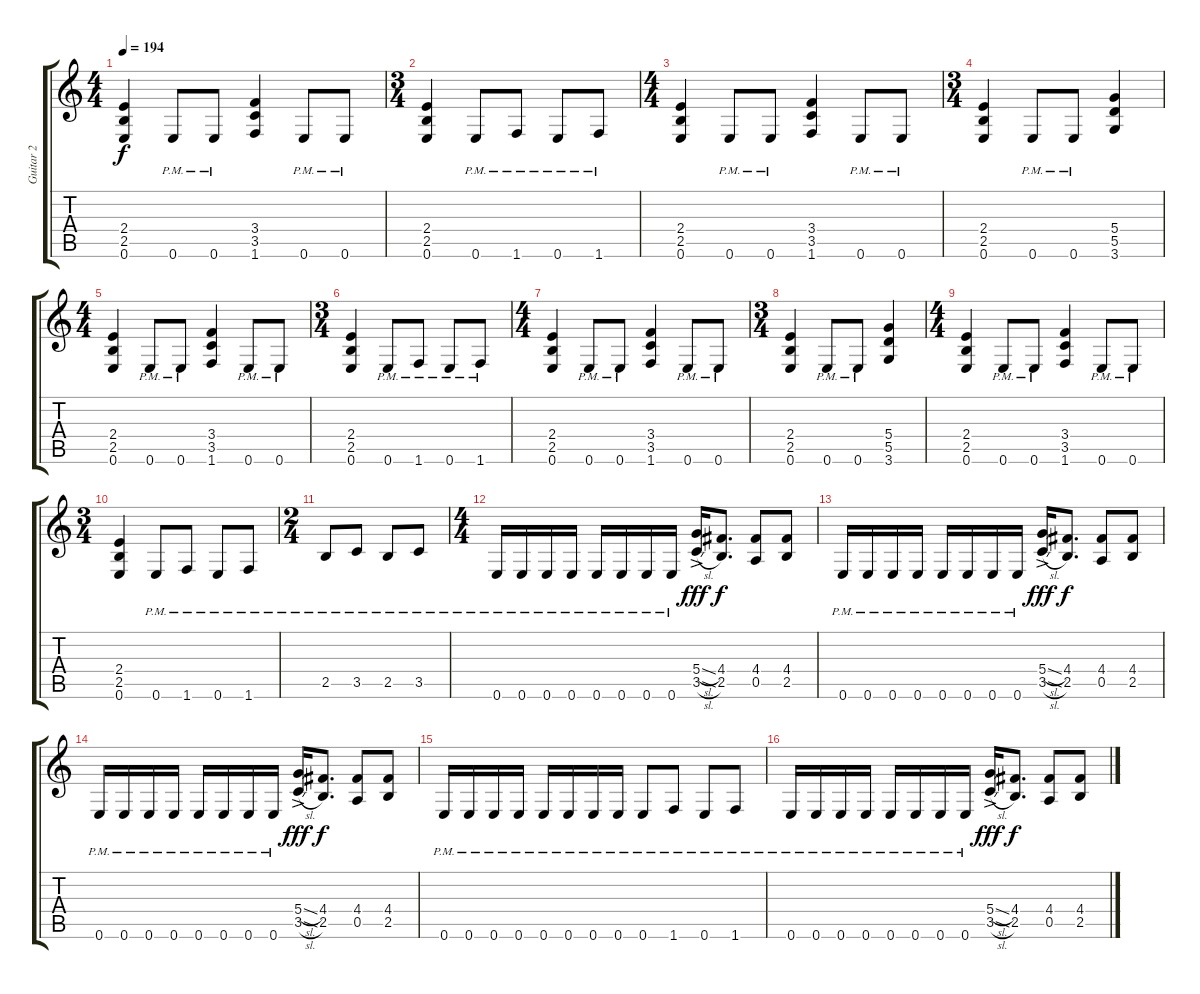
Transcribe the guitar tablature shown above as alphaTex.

\track ("Guitar 2" "Guitar 2") {instrument distortionguitar}
\staff {score tabs}
\tuning (E4 B3 G3 D3 A2 E2) {hide}
\ts (4 4)
\tempo 194
\clef g2
\ks c
(2.4 2.5 0.6).4{dy f} 0.6{pm}.8 0.6{pm}.8 (3.4 3.5 1.6).4 0.6{pm}.8 0.6{pm}.8 |
\ts (3 4)
(2.4 2.5 0.6).4 0.6{pm}.8 1.6{pm}.8 0.6{pm}.8 1.6{pm}.8 |
\ts (4 4)
(2.4 2.5 0.6).4 0.6{pm}.8 0.6{pm}.8 (3.4 3.5 1.6).4 0.6{pm}.8 0.6{pm}.8 |
\ts (3 4)
(2.4 2.5 0.6).4 0.6{pm}.8 0.6{pm}.8 (5.4 5.5 3.6).4 |
\ts (4 4)
(2.4 2.5 0.6).4 0.6{pm}.8 0.6{pm}.8 (3.4 3.5 1.6).4 0.6{pm}.8 0.6{pm}.8 |
\ts (3 4)
(2.4 2.5 0.6).4 0.6{pm}.8 1.6{pm}.8 0.6{pm}.8 1.6{pm}.8 |
\ts (4 4)
(2.4 2.5 0.6).4 0.6{pm}.8 0.6{pm}.8 (3.4 3.5 1.6).4 0.6{pm}.8 0.6{pm}.8 |
\ts (3 4)
(2.4 2.5 0.6).4 0.6{pm}.8 0.6{pm}.8 (5.4 5.5 3.6).4 |
\ts (4 4)
(2.4 2.5 0.6).4 0.6{pm}.8 0.6{pm}.8 (3.4 3.5 1.6).4 0.6{pm}.8 0.6{pm}.8 |
\ts (3 4)
(2.4 2.5 0.6).4 0.6{pm}.8 1.6{pm}.8 0.6{pm}.8 1.6{pm}.8 |
\ts (2 4)
2.5{pm}.8 3.5{pm}.8 2.5{pm}.8 3.5{pm}.8 |
\ts (4 4)
0.6{pm}.16 0.6{pm}.16 0.6{pm}.16 0.6{pm}.16 0.6{pm}.16 0.6{pm}.16 0.6{pm}.16 0.6{pm}.16 (5.4{sl ac} 3.5{sl ac}).16{dy fff} (4.4 2.5).8{d dy f} (4.4 0.5).8 (4.4 2.5).8 |
0.6{pm}.16 0.6{pm}.16 0.6{pm}.16 0.6{pm}.16 0.6{pm}.16 0.6{pm}.16 0.6{pm}.16 0.6{pm}.16 (5.4{sl ac} 3.5{sl ac}).16{dy fff} (4.4 2.5).8{d dy f} (4.4 0.5).8 (4.4 2.5).8 |
0.6{pm}.16 0.6{pm}.16 0.6{pm}.16 0.6{pm}.16 0.6{pm}.16 0.6{pm}.16 0.6{pm}.16 0.6{pm}.16 (5.4{sl ac} 3.5{sl ac}).16{dy fff} (4.4 2.5).8{d dy f} (4.4 0.5).8 (4.4 2.5).8 |
0.6{pm}.16 0.6{pm}.16 0.6{pm}.16 0.6{pm}.16 0.6{pm}.16 0.6{pm}.16 0.6{pm}.16 0.6{pm}.16 0.6{pm}.8 1.6{pm}.8 0.6{pm}.8 1.6{pm}.8 |
0.6{pm}.16 0.6{pm}.16 0.6{pm}.16 0.6{pm}.16 0.6{pm}.16 0.6{pm}.16 0.6{pm}.16 0.6{pm}.16 (5.4{sl ac} 3.5{sl ac}).16{dy fff} (4.4 2.5).8{d dy f} (4.4 0.5).8 (4.4 2.5).8
